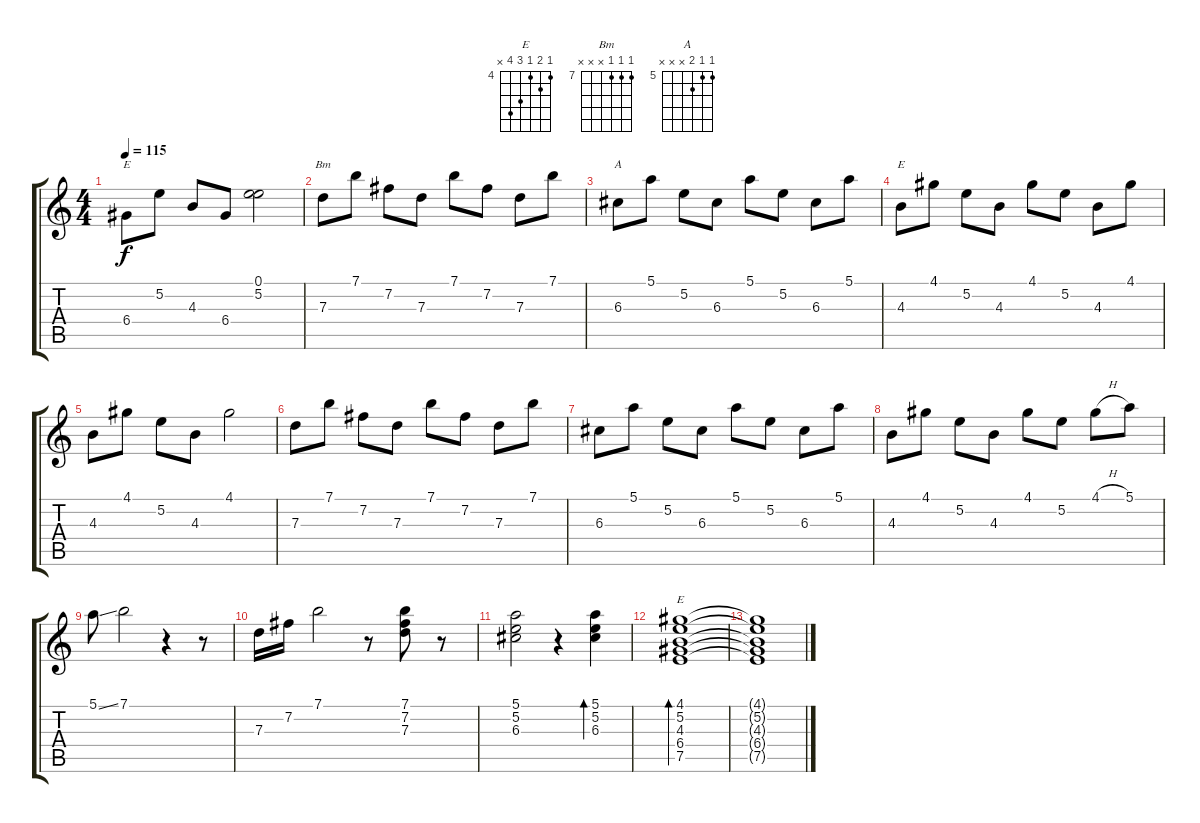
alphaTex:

\track "" {instrument acousticguitarsteel}
\staff {score tabs}
\tuning (E4 B3 G3 D3 A2 E2) {hide}
\chord ("E" x 5 4 6 x x) {firstfret 4}
\chord ("Bm" 7 7 7 x x x) {firstfret 7}
\chord ("A" 5 5 6 x x x) {firstfret 5}
\chord ("E" 4 5 4 x x x) {firstfret 4}
\chord ("E" 4 5 4 6 7 x) {firstfret 4}
\ts (4 4)
\tempo 115
\clef g2
\ks c
6.4.8{ch "E" dy f} 5.2.8 4.3.8 6.4.8 (0.1 5.2).2 |
7.3.8{ch "Bm"} 7.1.8 7.2.8 7.3.8 7.1.8 7.2.8 7.3.8 7.1.8 |
6.3.8{ch "A"} 5.1.8 5.2.8 6.3.8 5.1.8 5.2.8 6.3.8 5.1.8 |
4.3.8{ch "E"} 4.1.8 5.2.8 4.3.8 4.1.8 5.2.8 4.3.8 4.1.8 |
4.3.8 4.1.8 5.2.8 4.3.8 4.1.2 |
7.3.8 7.1.8 7.2.8 7.3.8 7.1.8 7.2.8 7.3.8 7.1.8 |
6.3.8 5.1.8 5.2.8 6.3.8 5.1.8 5.2.8 6.3.8 5.1.8 |
4.3.8 4.1.8 5.2.8 4.3.8 4.1.8 5.2.8 4.1{h}.8 5.1.8 |
5.1{ss}.8 7.1.2 r.4 r.8 |
7.3.16 7.2.16 7.1.2 r.8 (7.1 7.2 7.3).8 r.8 |
(5.1 5.2 6.3).2 r.4 (5.1 5.2 6.3).4{bd 480} |
(4.1 5.2 4.3 6.4 7.5).1{bd 480 ch "E"} |
(4.1{t} 5.2{t} 4.3{t} 6.4{t} 7.5{t}).1
